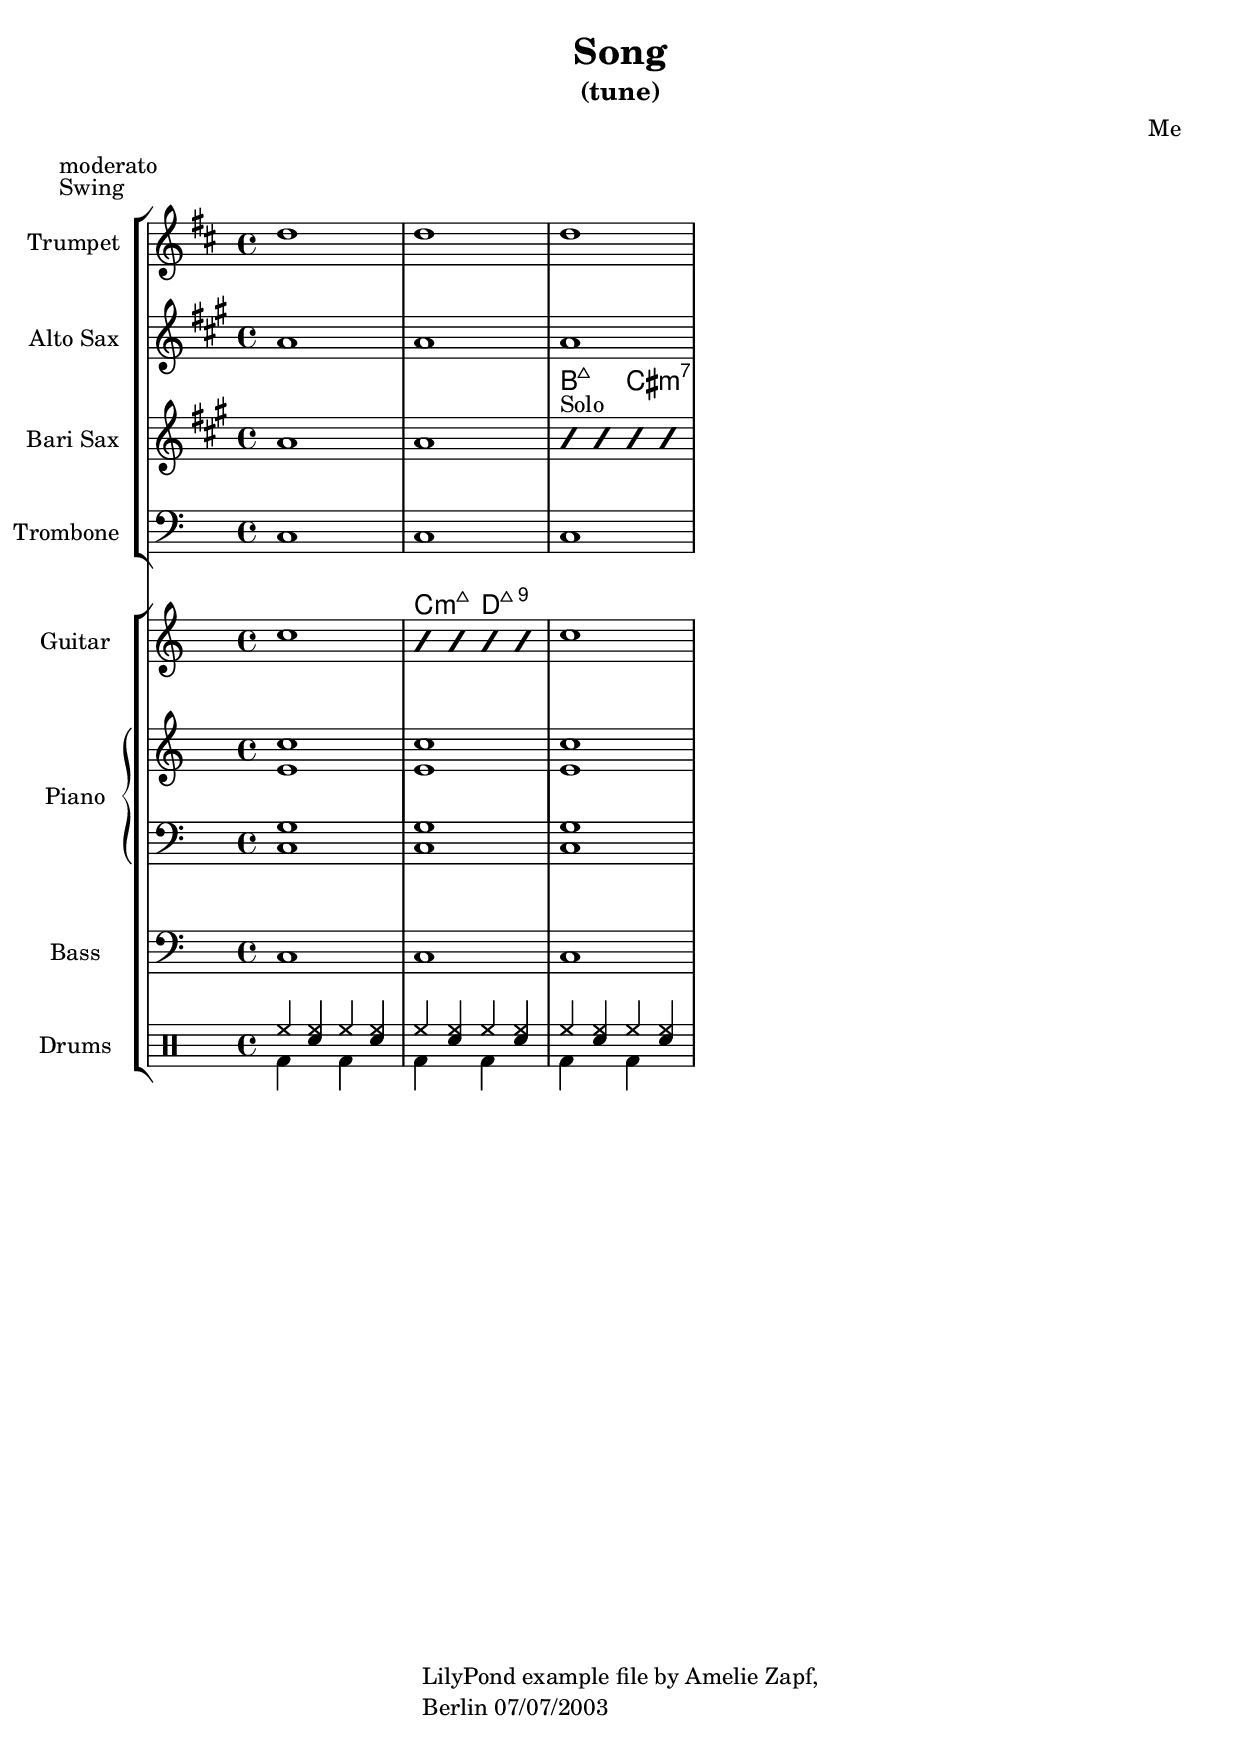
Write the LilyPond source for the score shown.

%% Do not edit this file; it is automatically
%% generated from LSR http://lsr.dsi.unimi.it
%% This file is in the public domain.
\version "2.13.20"

\header {
  lsrtags = "keyboards, percussion, fretted-strings, template"

%% Translation of GIT committish: e0aa246e0ed1a86dc41a99ab79bff822d3320aa7
  texidoces = "
Ésta es una plantilla bastante avanzada, para un conjunto de
jazz. Observe que la notación de todos los instrumentos está en
@code{\\key c \\major} (Do mayor). Esto se refiere al tono de
concierto; la armadura se transporta automáticamente si la música está
dentro de una sección @code{\\transpose}.

"
  doctitlees = "Plantilla para combo de jazz"


%% Translation of GIT committish: 0a868be38a775ecb1ef935b079000cebbc64de40
  texidocde = "
Hier ist ein ziemlich kompliziertes Beispiel für ein Jazz-Ensemble. Achtung:
Alle Instrumente sind in @code{\key c \major} (C-Dur) notiert. Das bezieht sich
auf die klingende Musik: LilyPond transponiert die Tonart automatisch, wenn
sich die Noten innerhalb eines @code{\transpose}-Abschnitts befinden.

"

  doctitlede = "Vorlage für Jazz-Combo"

%% Translation of GIT committish: bdfe3dc8175a2d7e9ea0800b5b04cfb68fe58a7a
  texidocfr = "
Bien que compliqué de prime abord, voici un canevas tout à fait indiqué
pour les ensembles de jazz.  Vous noterez que tous les instruments sont
notés en ut (@code{\key c \major}), la tonalité de concert.  Les notes
seront automatiquement transposée dès lors qu'elles seront inscrites
dans une section @code{\\transpose}.

"
  doctitlefr = "Symboles de jazz"

  texidoc = "
This is quite an advanced template, for a jazz ensemble. Note that all
instruments are notated in @code{\\key c \\major}. This refers to the
key in concert pitch; the key will be automatically transposed if the
music is within a @code{\\transpose} section.

"
  doctitle = "Jazz combo template"
} % begin verbatim

\header {
  title = "Song"
  subtitle = "(tune)"
  composer = "Me"
  meter = "moderato"
  piece = "Swing"
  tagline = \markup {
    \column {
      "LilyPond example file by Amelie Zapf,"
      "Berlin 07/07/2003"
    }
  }
}

%#(set-global-staff-size 16)
\include "english.ly"

%%%%%%%%%%%% Some macros %%%%%%%%%%%%%%%%%%%

sl = {
  \override NoteHead #'style = #'slash
  \override Stem #'transparent = ##t
}
nsl = {
  \revert NoteHead #'style
  \revert Stem #'transparent
}
crOn = \override NoteHead #'style = #'cross
crOff = \revert NoteHead #'style

%% insert chord name style stuff here.

jazzChords = { }

%%%%%%%%%%%% Keys'n'thangs %%%%%%%%%%%%%%%%%

global = { \time 4/4 }

Key = { \key c \major }

% ############ Horns ############

% ------ Trumpet ------
trpt = \transpose c d \relative c'' {
  \Key
  c1 | c | c |
}
trpHarmony = \transpose c' d {
  \jazzChords
}
trumpet = {
  \global
  \set Staff.instrumentName = #"Trumpet"
  \clef treble
  <<
    \trpt
  >>
}

% ------ Alto Saxophone ------
alto = \transpose c a \relative c' {
  \Key
  c1 | c | c |
}
altoHarmony = \transpose c' a {
  \jazzChords
}
altoSax = {
  \global
  \set Staff.instrumentName = #"Alto Sax"
  \clef treble
  <<
    \alto
  >>
}

% ------ Baritone Saxophone ------
bari = \transpose c a' \relative c {
  \Key
  c1
  c1
  \sl
  d4^"Solo" d d d
  \nsl
}
bariHarmony = \transpose c' a \chordmode {
  \jazzChords s1 s d2:maj e:m7
}
bariSax = {
  \global
  \set Staff.instrumentName = #"Bari Sax"
  \clef treble
  <<
    \bari
  >>
}

% ------ Trombone ------
tbone = \relative c {
  \Key
  c1 | c | c
}
tboneHarmony = \chordmode {
  \jazzChords
}
trombone = {
  \global
  \set Staff.instrumentName = #"Trombone"
  \clef bass
  <<
    \tbone
  >>
}

% ############ Rhythm Section #############

% ------ Guitar ------
gtr = \relative c'' {
  \Key
  c1
  \sl
  b4 b b b
  \nsl
  c1
}
gtrHarmony = \chordmode {
  \jazzChords
  s1 c2:min7+ d2:maj9
}
guitar = {
  \global
  \set Staff.instrumentName = #"Guitar"
  \clef treble
  <<
    \gtr
  >>
}

%% ------ Piano ------
rhUpper = \relative c'' {
  \voiceOne
  \Key
  c1 | c | c
}
rhLower = \relative c' {
  \voiceTwo
  \Key
  e1 | e | e
}

lhUpper = \relative c' {
  \voiceOne
  \Key
  g1 | g | g
}
lhLower = \relative c {
  \voiceTwo
  \Key
  c1 | c | c
}

PianoRH = {
  \clef treble
  \global
  \set Staff.midiInstrument = #"acoustic grand"
  <<
    \new Voice = "one" \rhUpper
    \new Voice = "two" \rhLower
  >>
}
PianoLH = {
  \clef bass
  \global
  \set Staff.midiInstrument = #"acoustic grand"
  <<
    \new Voice = "one" \lhUpper
    \new Voice = "two" \lhLower
  >>
}

piano = {
  <<
    \set PianoStaff.instrumentName = #"Piano"
    \new Staff = "upper" \PianoRH
    \new Staff = "lower" \PianoLH
  >>
}

% ------ Bass Guitar ------
Bass = \relative c {
  \Key
  c1 | c | c
}
bass = {
  \global
  \set Staff.instrumentName = #"Bass"
  \clef bass
  <<
    \Bass
  >>
}

% ------ Drums ------
up = \drummode {
  \voiceOne
  hh4 <hh sn> hh <hh sn>
  hh4 <hh sn> hh <hh sn>
  hh4 <hh sn> hh <hh sn>
}
down = \drummode {
  \voiceTwo
  bd4 s bd s
  bd4 s bd s
  bd4 s bd s
}

drumContents = {
  \global
  <<
    \set DrumStaff.instrumentName = #"Drums"
    \new DrumVoice \up
    \new DrumVoice \down
  >>
}

%%%%%%%%% It All Goes Together Here %%%%%%%%%%%%%%%%%%%%%%

\score {
  <<
    \new StaffGroup = "horns" <<
      \new Staff = "trumpet" \trumpet
      \new Staff = "altosax" \altoSax
      \new ChordNames = "barichords" \bariHarmony
      \new Staff = "barisax" \bariSax
      \new Staff = "trombone" \trombone
    >>

    \new StaffGroup = "rhythm" <<
      \new ChordNames = "chords" \gtrHarmony
      \new Staff = "guitar" \guitar
      \new PianoStaff = "piano" \piano
      \new Staff = "bass" \bass
      \new DrumStaff \drumContents
    >>
  >>
  \layout {
    \context { \Staff \RemoveEmptyStaves }
    \context {
      \Score
      \override BarNumber #'padding = #3
      \override RehearsalMark #'padding = #2
      skipBars = ##t
    }
  }
  \midi { }
}

